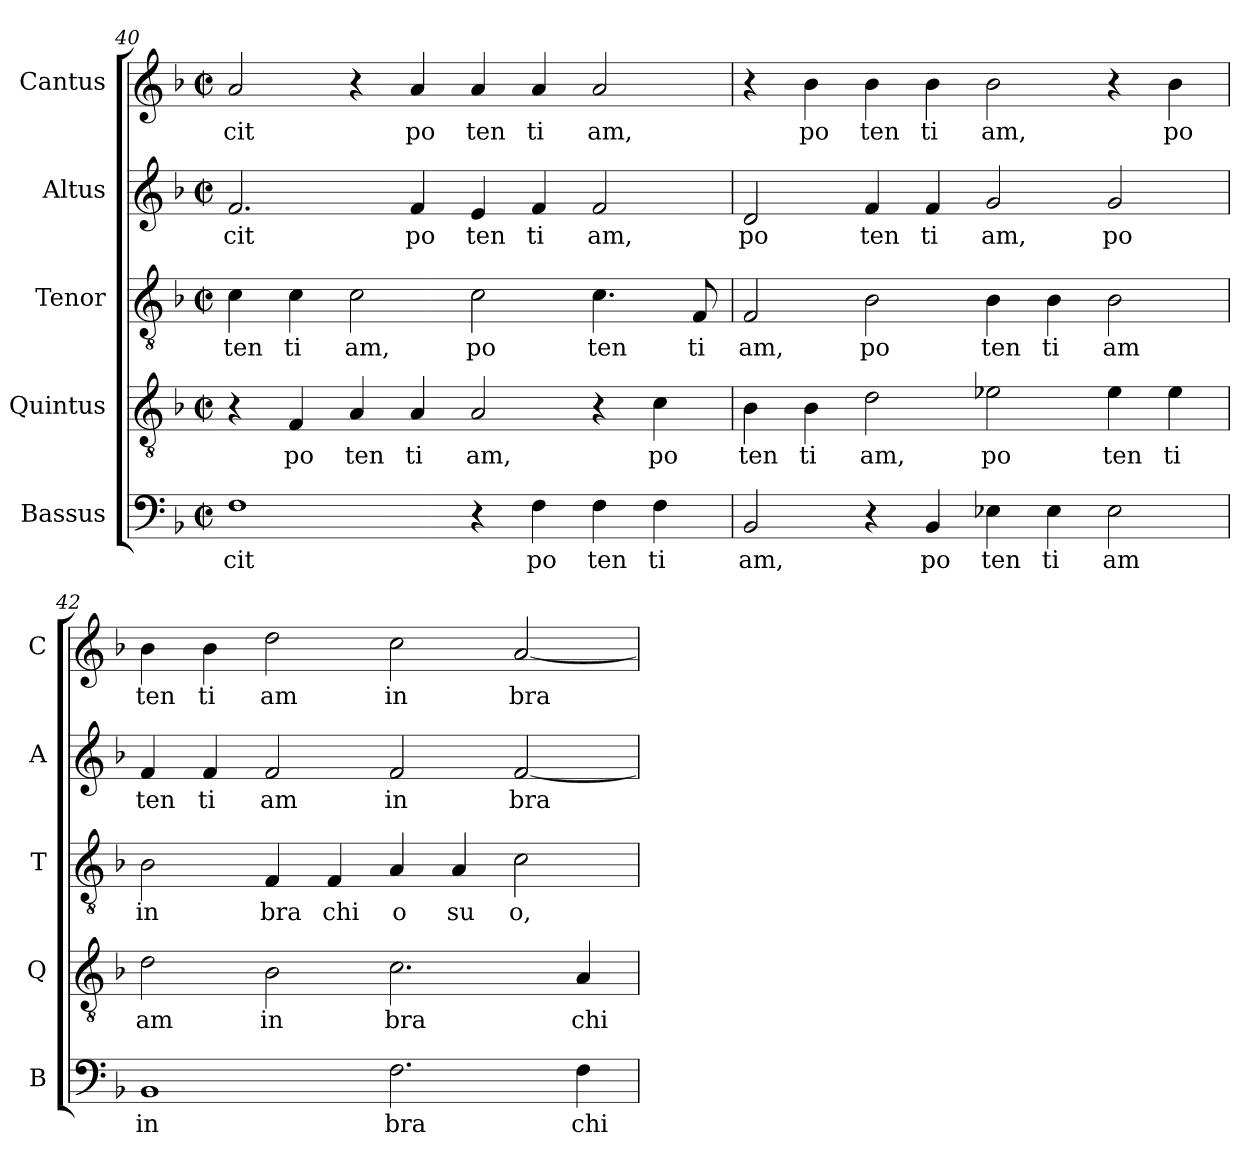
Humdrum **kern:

**kern	**text	**kern	**text	**kern	**text	**kern	**text	**kern	**text
*part5	*part5	*part4	*part4	*part3	*part3	*part2	*part2	*part1	*part1
*staff5	*staff5	*staff4	*staff4	*staff3	*staff3	*staff2	*staff2	*staff1	*staff1
*I"Bassus	*	*I"Quintus	*	*I"Tenor	*	*I"Altus	*	*I"Cantus	*
*I'B	*	*I'Q	*	*I'T	*	*I'A	*	*I'C	*
*clefF4	*	*clefGv2	*	*clefGv2	*	*clefG2	*	*clefG2	*
*k[b-]	*	*k[b-]	*	*k[b-]	*	*k[b-]	*	*k[b-]	*
*F:	*	*F:	*	*F:	*	*F:	*	*F:	*
*M2/2	*	*M2/2	*	*M2/2	*	*M2/2	*	*M2/2	*
*met(c|)	*	*met(c|)	*	*met(c|)	*	*met(c|)	*	*met(c|)	*
=40	=40	=40	=40	=40	=40	=40	=40	=40	=40
!	!LO:LY:b:cj	!	!	!	!LO:LY:b:cj	!	!LO:LY:b:cj	!	!LO:LY:b:cj
1F	cit	4r	.	4c\	ten	2.f/	cit	2a/	cit
!	!	!	!LO:LY:b:cj	!	!LO:LY:b:cj	!	!	!	!
.	.	4F/	po	4c\	ti	.	.	.	.
!	!	!	!LO:LY:b:cj	!	!LO:LY:b:cj	!	!	!	!
.	.	4A/	ten	2c\	am,	.	.	4r	.
!	!	!	!LO:LY:b:cj	!	!	!	!LO:LY:b:cj	!	!LO:LY:b:cj
.	.	4A/	ti	.	.	4f/	po	4a/	po
!	!	!	!LO:LY:b:cj	!	!LO:LY:b:cj	!	!LO:LY:b:cj	!	!LO:LY:b:cj
4r	.	2A/	am,	2c\	po	4e/	ten	4a/	ten
!	!LO:LY:b:cj	!	!	!	!	!	!LO:LY:b:cj	!	!LO:LY:b:cj
4F\	po	.	.	.	.	4f/	ti	4a/	ti
!	!LO:LY:b:cj	!	!	!	!LO:LY:b:cj	!	!LO:LY:b:cj	!	!LO:LY:b:cj
4F\	ten	4r	.	4.c\	ten	2f/	am,	2a/	am,
!	!LO:LY:b:cj	!	!LO:LY:b:cj	!	!	!	!	!	!
4F\	ti	4c\	po	.	.	.	.	.	.
!	!	!	!	!	!LO:LY:b:cj	!	!	!	!
.	.	.	.	8F/	ti	.	.	.	.
=41	=41	=41	=41	=41	=41	=41	=41	=41	=41
!	!LO:LY:b:cj	!	!LO:LY:b:cj	!	!LO:LY:b:cj	!	!LO:LY:b:cj	!	!
2BB-/	am,	4B-\	ten	2F/	am,	2d/	po	4r	.
!	!	!	!LO:LY:b:cj	!	!	!	!	!	!LO:LY:b:cj
.	.	4B-\	ti	.	.	.	.	4b-\	po
!	!	!	!LO:LY:b:cj	!	!LO:LY:b:cj	!	!LO:LY:b:cj	!	!LO:LY:b:cj
4r	.	2d\	am,	2B-\	po	4f/	ten	4b-\	ten
!	!LO:LY:b:cj	!	!	!	!	!	!LO:LY:b:cj	!	!LO:LY:b:cj
4BB-/	po	.	.	.	.	4f/	ti	4b-\	ti
!	!LO:LY:b:cj	!	!LO:LY:b:cj	!	!LO:LY:b:cj	!	!LO:LY:b:cj	!	!LO:LY:b:cj
4E-X\	ten	2e-X\	po	4B-\	ten	2g/	am,	2b-\	am,
!	!LO:LY:b:cj	!	!	!	!LO:LY:b:cj	!	!	!	!
4E-\	ti	.	.	4B-\	ti	.	.	.	.
!	!LO:LY:b:cj	!	!LO:LY:b:cj	!	!LO:LY:b:cj	!	!LO:LY:b:cj	!	!
2E-\	am	4e-\	ten	2B-\	am	2g/	po	4r	.
!	!	!	!LO:LY:b:cj	!	!	!	!	!	!LO:LY:b:cj
.	.	4e-\	ti	.	.	.	.	4b-\	po
=42	=42	=42	=42	=42	=42	=42	=42	=42	=42
!	!LO:LY:b:cj	!	!LO:LY:b:cj	!	!LO:LY:b:cj	!	!LO:LY:b:cj	!	!LO:LY:b:cj
1BB-	in	2d\	am	2B-\	in	4f/	ten	4b-\	ten
!	!	!	!	!	!	!	!LO:LY:b:cj	!	!LO:LY:b:cj
.	.	.	.	.	.	4f/	ti	4b-\	ti
!	!	!	!LO:LY:b:cj	!	!LO:LY:b:cj	!	!LO:LY:b:cj	!	!LO:LY:b:cj
.	.	2B-\	in	4F/	bra	2f/	am	2dd\	am
!	!	!	!	!	!LO:LY:b:cj	!	!	!	!
.	.	.	.	4F/	chi	.	.	.	.
!	!LO:LY:b:cj	!	!LO:LY:b:cj	!	!LO:LY:b:cj	!	!LO:LY:b:cj	!	!LO:LY:b:cj
2.F\	bra	2.c\	bra	4A/	o	2f/	in	2cc\	in
!	!	!	!	!	!LO:LY:b:cj	!	!	!	!
.	.	.	.	4A/	su	.	.	.	.
!	!	!	!	!	!LO:LY:b:cj	!	!LO:LY:b	!	!LO:LY:b
.	.	.	.	2c\	o,	[>2f/	bra	[>2a/	bra
!	!LO:LY:b:cj	!	!LO:LY:b:cj	!	!	!	!	!	!
4F\	chi	4A/	chi	.	.	.	.	.	.
=	=	=	=	=	=	=	=	=	=
*-	*-	*-	*-	*-	*-	*-	*-	*-	*-
